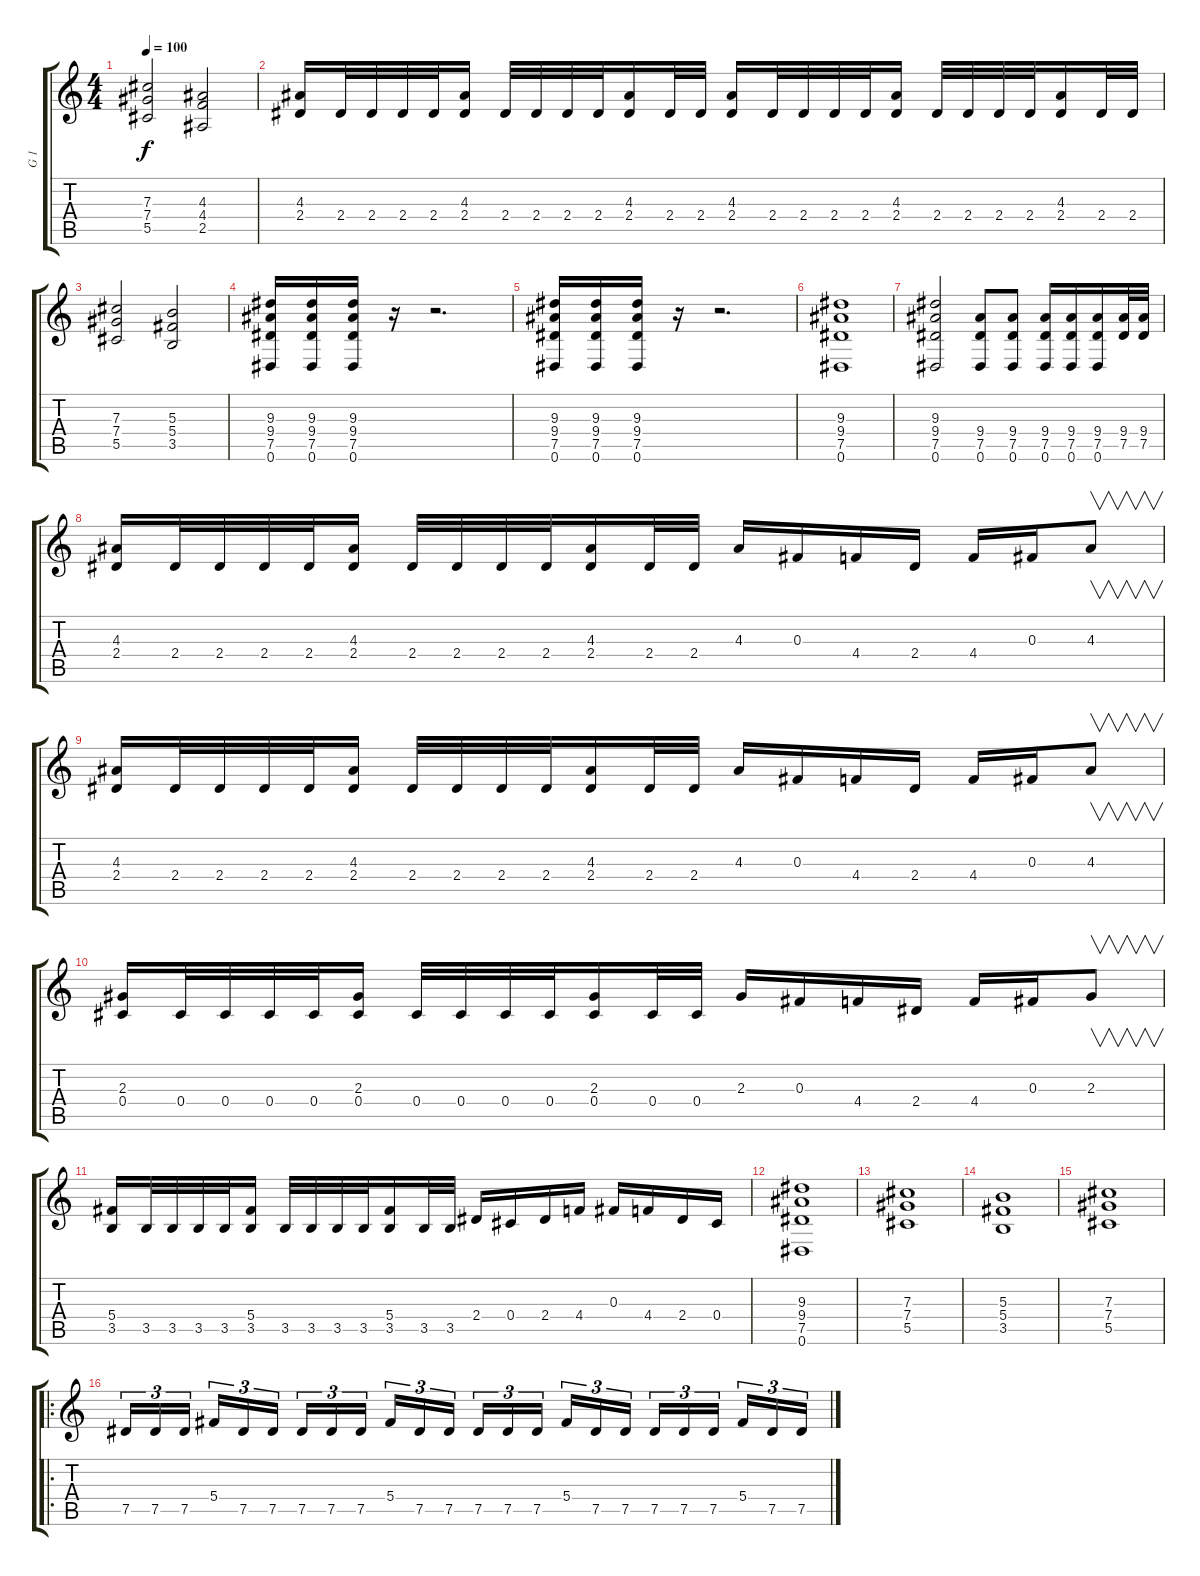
\track ("G 1" "G 1") {instrument overdrivenguitar}
\staff {score tabs}
\tuning (Eb4 Bb3 Gb3 Db3 Ab2 Eb2) {hide}
\ts (4 4)
\tempo 100
\clef g2
\ks c
(7.3 7.4 5.5).2{dy f} (4.3 4.4 2.5).2 |
(4.3 2.4).16 2.4.32 2.4.32 2.4.32 2.4.32 (4.3 2.4).16 2.4.32 2.4.32 2.4.32 2.4.32 (4.3 2.4).16 2.4.32 2.4.32 (4.3 2.4).16 2.4.32 2.4.32 2.4.32 2.4.32 (4.3 2.4).16 2.4.32 2.4.32 2.4.32 2.4.32 (4.3 2.4).16 2.4.32 2.4.32 |
(7.3 7.4 5.5).2 (5.3 5.4 3.5).2 |
(9.3 9.4 7.5 0.6).16 (9.3 9.4 7.5 0.6).16 (9.3 9.4 7.5 0.6).16 r.16 r.2{d} |
(9.3 9.4 7.5 0.6).16 (9.3 9.4 7.5 0.6).16 (9.3 9.4 7.5 0.6).16 r.16 r.2{d} |
(9.3 9.4 7.5 0.6).1 |
(9.3 9.4 7.5 0.6).2 (9.4 7.5 0.6).8 (9.4 7.5 0.6).8 (9.4 7.5 0.6).16 (9.4 7.5 0.6).16 (9.4 7.5 0.6).16 (9.4 7.5).32 (9.4 7.5).32 |
(4.3 2.4).16 2.4.32 2.4.32 2.4.32 2.4.32 (4.3 2.4).16 2.4.32 2.4.32 2.4.32 2.4.32 (4.3 2.4).16 2.4.32 2.4.32 4.3.16 0.3.16 4.4.16 2.4.16 4.4.16 0.3.16 4.3.8{v} |
(4.3 2.4).16 2.4.32 2.4.32 2.4.32 2.4.32 (4.3 2.4).16 2.4.32 2.4.32 2.4.32 2.4.32 (4.3 2.4).16 2.4.32 2.4.32 4.3.16 0.3.16 4.4.16 2.4.16 4.4.16 0.3.16 4.3.8{v} |
(2.3 0.4).16 0.4.32 0.4.32 0.4.32 0.4.32 (2.3 0.4).16 0.4.32 0.4.32 0.4.32 0.4.32 (2.3 0.4).16 0.4.32 0.4.32 2.3.16 0.3.16 4.4.16 2.4.16 4.4.16 0.3.16 2.3.8{v} |
(5.4 3.5).16 3.5.32 3.5.32 3.5.32 3.5.32 (5.4 3.5).16 3.5.32 3.5.32 3.5.32 3.5.32 (5.4 3.5).16 3.5.32 3.5.32 2.4.16 0.4.16 2.4.16 4.4.16 0.3.16 4.4.16 2.4.16 0.4.16 |
(9.3 9.4 7.5 0.6).1 |
(7.3 7.4 5.5).1 |
(5.3 5.4 3.5).1 |
(7.3 7.4 5.5).1 |
\ro
7.5.16{tu (3 2)} 7.5.16{tu (3 2)} 7.5.16{tu (3 2)} 5.4.16{tu (3 2)} 7.5.16{tu (3 2)} 7.5.16{tu (3 2)} 7.5.16{tu (3 2)} 7.5.16{tu (3 2)} 7.5.16{tu (3 2)} 5.4.16{tu (3 2)} 7.5.16{tu (3 2)} 7.5.16{tu (3 2)} 7.5.16{tu (3 2)} 7.5.16{tu (3 2)} 7.5.16{tu (3 2)} 5.4.16{tu (3 2)} 7.5.16{tu (3 2)} 7.5.16{tu (3 2)} 7.5.16{tu (3 2)} 7.5.16{tu (3 2)} 7.5.16{tu (3 2)} 5.4.16{tu (3 2)} 7.5.16{tu (3 2)} 7.5.16{tu (3 2)}
